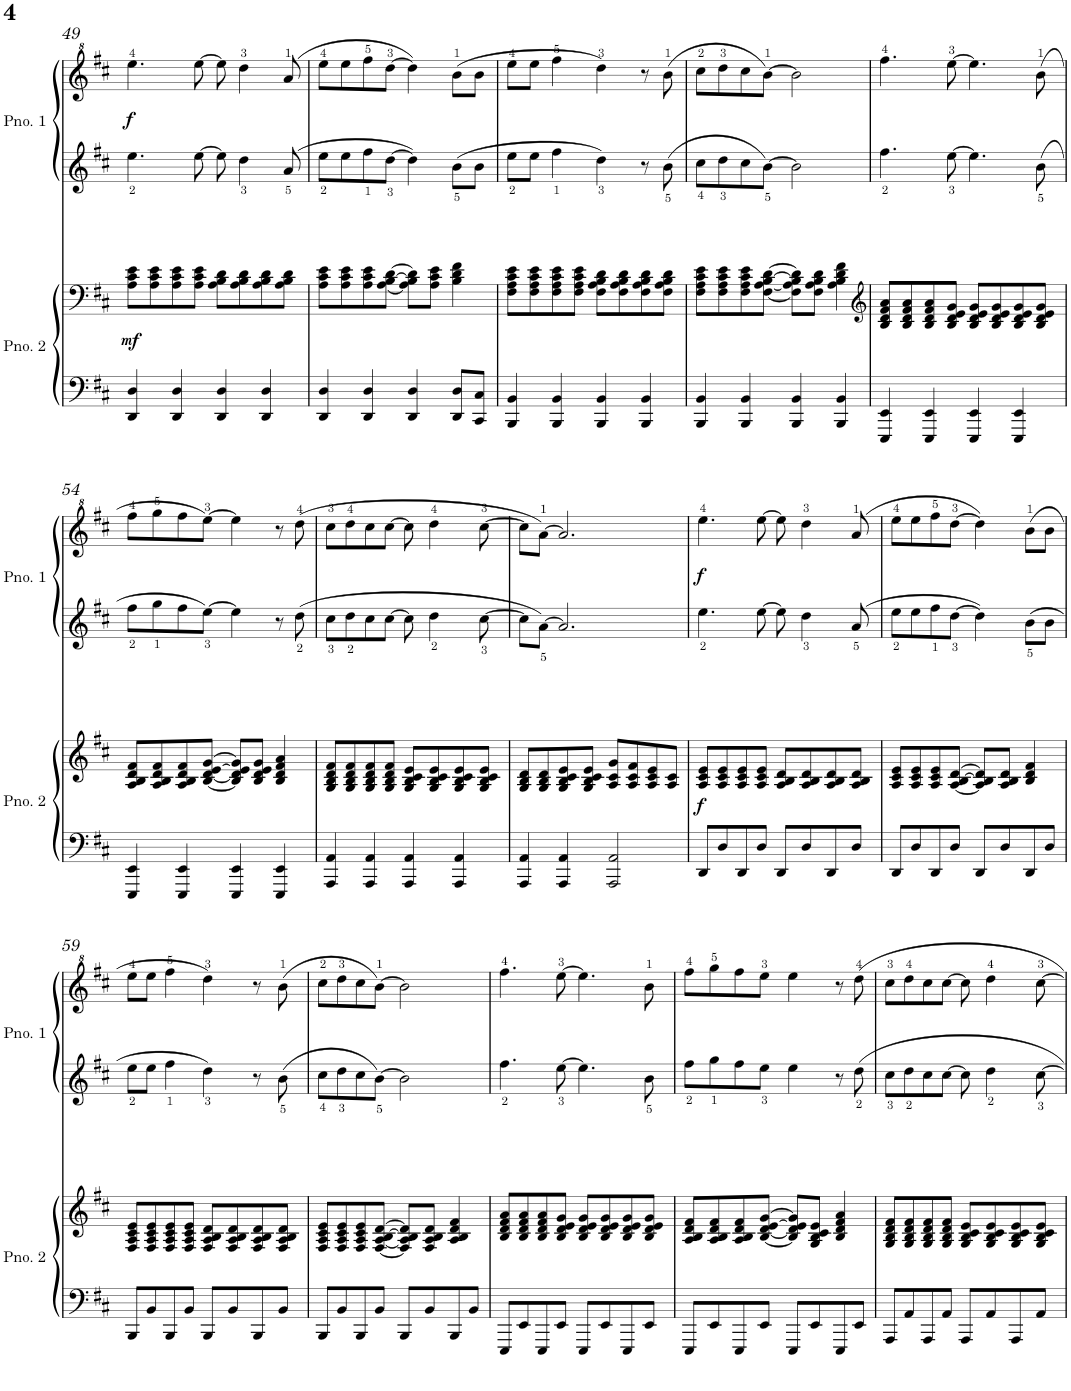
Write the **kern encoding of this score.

**kern	**kern	**dynam	**kern	**kern	**dynam
*part2	*part2	*part2	*part1	*part1	*part1
*staff4	*staff3	*staff3/4	*staff2	*staff1	*staff1/2
*I"Piano 2	*	*	*I"Piano 1	*	*
*I'Pno. 2	*	*	*I'Pno. 1	*	*
!!LO:PB:g=z
*clefF4	*clefF4	*	*clefG2	*clefG^2	*
*k[f#c#]	*k[f#c#]	*	*k[f#c#]	*k[f#c#]	*
*M4/4	*M4/4	*	*M4/4	*M4/4	*
=49	=49	=49	=49	=49	=49
!	!	!LO:DY:b	!	!	!LO:DY:b
4DD/ 4D/	8A\ 8c#\ 8e\L	mf	4.ee\	4.eee\	f
.	8A\ 8c#\ 8e\	.	.	.	.
4DD/ 4D/	8A\ 8c#\ 8e\	.	.	.	.
.	8A\ 8c#\ 8e\J	.	[8ee\	[8eee\	.
4DD/ 4D/	8A\ 8B\ 8d\L	.	8ee\]	8eee\]	.
.	8A\ 8B\ 8d\	.	4dd\	4ddd\	.
4DD/ 4D/	8A\ 8B\ 8d\	.	.	.	.
.	8A\ 8B\ 8d\J	.	8a/	(8aa/	.
=50	=50	=50	=50	=50	=50
4DD/ 4D/	8A\ 8c#\ 8e\L	.	8ee\L	8eee\L	.
.	8A\ 8c#\ 8e\	.	8ee\	8eee\	.
4DD/ 4D/	8A\ 8c#\ 8e\	.	8ff#\	8fff#\	.
.	[8A\ [8B\ [8d\J	.	[8dd\J	[8ddd\J	.
4DD/ 4D/	8A\] 8B\] 8d\]L	.	4dd\]	4ddd\])	.
.	8A\ 8c#\ 8e\J	.	.	.	.
8DD/ 8D/L	4B\ 4d\ 4f#\	.	8b\L	(8bb\L	.
8CC#/ 8C#/J	.	.	8b\J	8bb\J	.
=51	=51	=51	=51	=51	=51
4BBB/ 4BB/	8F#\ 8A\ 8c#\ 8e\L	.	8ee\L	8eee\L	.
.	8F#\ 8A\ 8c#\ 8e\	.	8ee\J	8eee\J	.
4BBB/ 4BB/	8F#\ 8A\ 8c#\ 8e\	.	4ff#\	4fff#\	.
.	8F#\ 8A\ 8c#\ 8e\J	.	.	.	.
4BBB/ 4BB/	8F#\ 8A\ 8B\ 8d\L	.	4dd\	4ddd\)	.
.	8F#\ 8A\ 8B\ 8d\	.	.	.	.
4BBB/ 4BB/	8F#\ 8A\ 8B\ 8d\	.	8r	8r	.
.	8F#\ 8A\ 8B\ 8d\J	.	8b\	(8bb\	.
=52	=52	=52	=52	=52	=52
4BBB/ 4BB/	8F#\ 8A\ 8c#\ 8e\L	.	8cc#\L	8ccc#\L	.
.	8F#\ 8A\ 8c#\ 8e\	.	8dd\	8ddd\	.
4BBB/ 4BB/	8F#\ 8A\ 8c#\ 8e\	.	8cc#\	8ccc#\	.
.	[8F#\ [8A\ [8B\ [8d\J	.	[8b\J	[8bb\J)	.
4BBB/ 4BB/	8F#\] 8A\] 8B\] 8d\]L	.	2b\]	2bb\]	.
.	8F#\ 8A\ 8B\ 8d\J	.	.	.	.
4BBB/ 4BB/	4A\ 4B\ 4d\ 4f#\	.	.	.	.
=53	=53	=53	=53	=53	=53
*	*clefG2	*	*	*	*
4EEE/ 4EE/	8B/ 8d/ 8f#/ 8a/L	.	4.ff#\	4.fff#\	.
.	8B/ 8d/ 8f#/ 8a/	.	.	.	.
4EEE/ 4EE/	8B/ 8d/ 8f#/ 8a/	.	.	.	.
.	8B/ 8d/ 8e/ 8g/J	.	[8ee\	[8eee\	.
4EEE/ 4EE/	8B/ 8d/ 8e/ 8g/L	.	4.ee\]	4.eee\]	.
.	8B/ 8d/ 8e/ 8g/	.	.	.	.
4EEE/ 4EE/	8B/ 8d/ 8e/ 8g/	.	.	.	.
.	8B/ 8d/ 8e/ 8g/J	.	8b\	(8bb\	.
!!LO:LB:g=z
=54	=54	=54	=54	=54	=54
4EEE/ 4EE/	8A/ 8B/ 8d/ 8f#/L	.	8ff#\L	8fff#\L	.
.	8A/ 8B/ 8d/ 8f#/	.	8gg\	8ggg\	.
4EEE/ 4EE/	8A/ 8B/ 8d/ 8f#/	.	8ff#\	8fff#\	.
.	[8B/ [8d/ [8e/ [8g/J	.	[8ee\J	[8eee\J)	.
4EEE/ 4EE/	8B/] 8d/] 8e/] 8g/]L	.	4ee\]	4eee\]	.
.	8B/ 8d/ 8e/ 8g/J	.	.	.	.
4EEE/ 4EE/	4B/ 4d/ 4f#/ 4a/	.	8r	8r	.
.	.	.	8dd\	(8ddd\	.
=55	=55	=55	=55	=55	=55
4AAA/ 4AA/	8G/ 8B/ 8d/ 8f#/L	.	8cc#\L	8ccc#\L	.
.	8G/ 8B/ 8d/ 8f#/	.	8dd\	8ddd\	.
4AAA/ 4AA/	8G/ 8B/ 8d/ 8f#/	.	8cc#\	8ccc#\	.
.	8G/ 8B/ 8d/ 8f#/J	.	[8cc#\J	[8ccc#\J	.
4AAA/ 4AA/	8G/ 8B/ 8c#/ 8e/L	.	8cc#\]	8ccc#\]	.
.	8G/ 8B/ 8c#/ 8e/	.	4dd\	4ddd\	.
4AAA/ 4AA/	8G/ 8B/ 8c#/ 8e/	.	.	.	.
.	8G/ 8B/ 8c#/ 8e/J	.	[8cc#\	[8ccc#\	.
=56	=56	=56	=56	=56	=56
4AAA/ 4AA/	8G/ 8B/ 8d/L	.	8cc#\L]	8ccc#\L]	.
.	8G/ 8B/ 8d/	.	[8a\J	[8aa\J)	.
4AAA/ 4AA/	8G/ 8B/ 8c#/ 8e/	.	2.a/]	2.aa/]	.
.	8G/ 8B/ 8c#/ 8e/J	.	.	.	.
2AAA/ 2AA/	8A/ 8c#/ 8g/L	.	.	.	.
.	8A/ 8c#/ 8f#/	.	.	.	.
.	8A/ 8c#/ 8e/	.	.	.	.
.	8A/ 8c#/J	.	.	.	.
=57	=57	=57	=57	=57	=57
!	!	!LO:DY:b=2	!	!	!LO:DY:b
8DD/L	8A/ 8c#/ 8e/L	f	4.ee\	4.eee\	f
8D/	8A/ 8c#/ 8e/	.	.	.	.
8DD/	8A/ 8c#/ 8e/	.	.	.	.
8D/J	8A/ 8c#/ 8e/J	.	[8ee\	[8eee\	.
8DD/L	8A/ 8B/ 8d/L	.	8ee\]	8eee\]	.
8D/	8A/ 8B/ 8d/	.	4dd\	4ddd\	.
8DD/	8A/ 8B/ 8d/	.	.	.	.
8D/J	8A/ 8B/ 8d/J	.	8a/	(8aa/	.
=58	=58	=58	=58	=58	=58
8DD/L	8A/ 8c#/ 8e/L	.	8ee\L	8eee\L	.
8D/	8A/ 8c#/ 8e/	.	8ee\	8eee\	.
8DD/	8A/ 8c#/ 8e/	.	8ff#\	8fff#\	.
8D/J	[8A/ [8B/ [8d/J	.	[8dd\J	[8ddd\J	.
8DD/L	8A/] 8B/] 8d/]L	.	4dd\]	4ddd\])	.
8D/	8A/ 8B/ 8d/J	.	.	.	.
8DD/	4B/ 4d/ 4f#/	.	8b\L	(8bb\L	.
8D/J	.	.	8b\J	8bb\J	.
!!LO:LB:g=z
=59	=59	=59	=59	=59	=59
8BBB/L	8F#/ 8A/ 8c#/ 8e/L	.	8ee\L	8eee\L	.
8BB/	8F#/ 8A/ 8c#/ 8e/	.	8ee\J	8eee\J	.
8BBB/	8F#/ 8A/ 8c#/ 8e/	.	4ff#\	4fff#\	.
8BB/J	8F#/ 8A/ 8c#/ 8e/J	.	.	.	.
8BBB/L	8F#/ 8A/ 8B/ 8d/L	.	4dd\	4ddd\)	.
8BB/	8F#/ 8A/ 8B/ 8d/	.	.	.	.
8BBB/	8F#/ 8A/ 8B/ 8d/	.	8r	8r	.
8BB/J	8F#/ 8A/ 8B/ 8d/J	.	8b\	(8bb\	.
=60	=60	=60	=60	=60	=60
8BBB/L	8F#/ 8A/ 8c#/ 8e/L	.	8cc#\L	8ccc#\L	.
8BB/	8F#/ 8A/ 8c#/ 8e/	.	8dd\	8ddd\	.
8BBB/	8F#/ 8A/ 8c#/ 8e/	.	8cc#\	8ccc#\	.
8BB/J	[8F#/ [8A/ [8B/ [8d/J	.	[8b\J	[8bb\J)	.
8BBB/L	8F#/] 8A/] 8B/] 8d/]L	.	2b\]	2bb\]	.
8BB/	8F#/ 8A/ 8B/ 8d/J	.	.	.	.
8BBB/	4A/ 4B/ 4d/ 4f#/	.	.	.	.
8BB/J	.	.	.	.	.
=61	=61	=61	=61	=61	=61
8EEE/L	8B/ 8d/ 8f#/ 8a/L	.	4.ff#\	4.fff#\	.
8EE/	8B/ 8d/ 8f#/ 8a/	.	.	.	.
8EEE/	8B/ 8d/ 8f#/ 8a/	.	.	.	.
8EE/J	8B/ 8d/ 8e/ 8g/J	.	[8ee\	[8eee\	.
8EEE/L	8B/ 8d/ 8e/ 8g/L	.	4.ee\]	4.eee\]	.
8EE/	8B/ 8d/ 8e/ 8g/	.	.	.	.
8EEE/	8B/ 8d/ 8e/ 8g/	.	.	.	.
8EE/J	8B/ 8d/ 8e/ 8g/J	.	8b\	8bb\	.
=62	=62	=62	=62	=62	=62
8EEE/L	8A/ 8B/ 8d/ 8f#/L	.	8ff#\L	8fff#\L	.
8EE/	8A/ 8B/ 8d/ 8f#/	.	8gg\	8ggg\	.
8EEE/	8A/ 8B/ 8d/ 8f#/	.	8ff#\	8fff#\	.
8EE/J	[8B/ [8d/ [8e/ [8g/J	.	8ee\J	8eee\J	.
8EEE/L	8B/] 8d/] 8e/] 8g/]L	.	4ee\	4eee\	.
8EE/	8G/ 8B/ 8c#/ 8e/J	.	.	.	.
8EEE/	4B/ 4d/ 4f#/ 4a/	.	8r	8r	.
8EE/J	.	.	8dd\	8ddd\	.
=63	=63	=63	=63	=63	=63
8AAA/L	8G/ 8B/ 8d/ 8f#/L	.	8cc#\L	8ccc#\L	.
8AA/	8G/ 8B/ 8d/ 8f#/	.	8dd\	8ddd\	.
8AAA/	8G/ 8B/ 8d/ 8f#/	.	8cc#\	8ccc#\	.
8AA/J	8G/ 8B/ 8d/ 8f#/J	.	[8cc#\J	[8ccc#\J	.
8AAA/L	8G/ 8B/ 8c#/ 8e/L	.	8cc#\]	8ccc#\]	.
8AA/	8G/ 8B/ 8c#/ 8e/	.	4dd\	4ddd\	.
8AAA/	8G/ 8B/ 8c#/ 8e/	.	.	.	.
8AA/J	8G/ 8B/ 8c#/ 8e/J	.	[8cc#\	[8ccc#\	.
=	=	=	=	=	=
*-	*-	*-	*-	*-	*-
